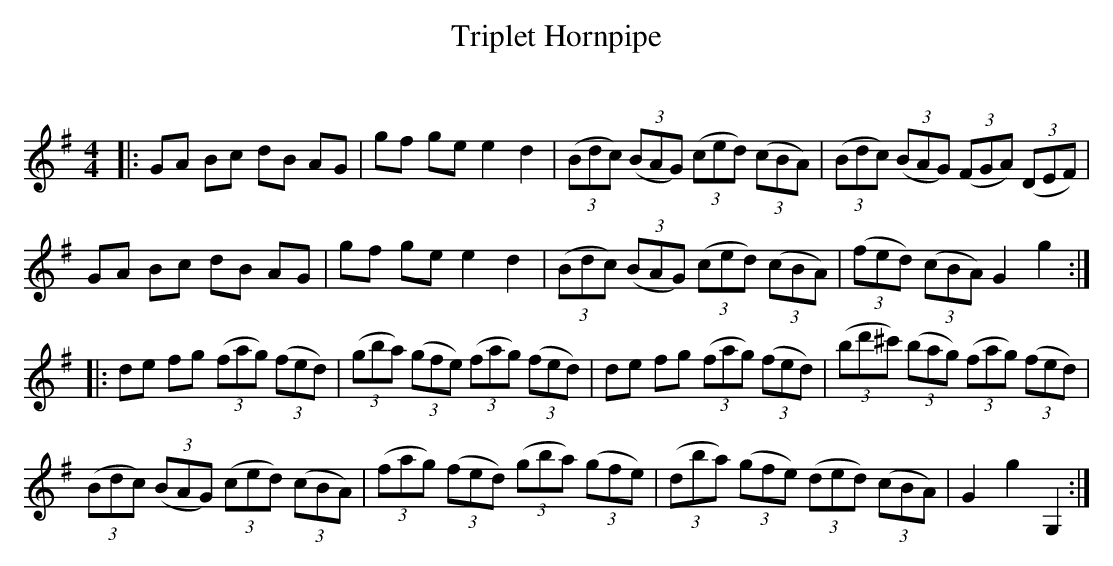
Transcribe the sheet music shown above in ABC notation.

X:1
T: Triplet Hornpipe
C:
Q: 232
K:G
M:4/4
L:1/8
|:GA Bc dB AG|gf ge e2 d2|((3Bdc) ((3BAG) ((3ced) ((3cBA) |((3Bdc) ((3BAG) ((3FGA) ((3DEF) |
GA Bc dB AG|gf ge e2 d2|((3Bdc) ((3BAG) ((3ced) ((3cBA) |((3fed) ((3cBA) G2 g2:|
|:de fg ((3fag) ((3fed) |((3gba) ((3gfe) ((3fag) ((3fed) |de fg ((3fag) ((3fed) |((3bd'^c') ((3bag) ((3fag) ((3fed) |
((3Bdc) ((3BAG) ((3ced) ((3cBA) |((3fag) ((3fed) ((3gba) ((3gfe) |((3dba) ((3gfe) ((3ded) ((3cBA) |G2 g2 G,2:|
